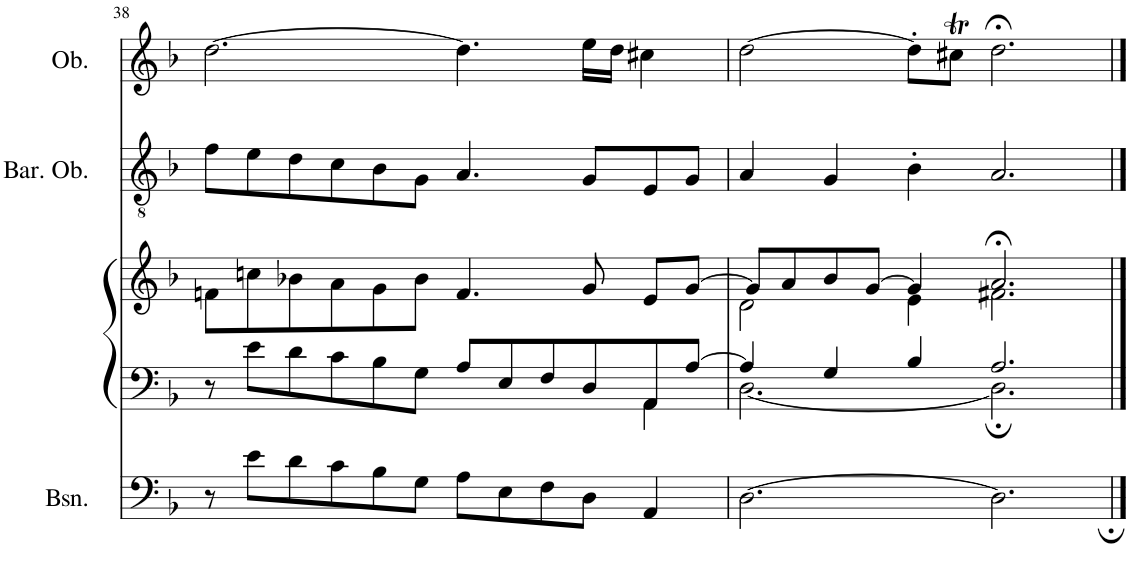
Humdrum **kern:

**kern	**kern	**kern	**kern	**kern	**kern
*part5	*part4	*part4	*part3	*part2	*part1
*staff6	*staff5	*staff4	*staff3	*staff2	*staff1
*I"Bassoon	*I"Piano	*	*I"Violoncello	*I"Baritone Oboe	*I"Oboe
*I'Bsn.	*I'Pno	*	*I'Vc.	*I'Bar. Ob.	*I'Ob.
!!LO:PB:g=z
*clefF4	*clefF4	*clefG2	*clefF4	*clefGv2	*clefG2
*k[b-]	*k[b-]	*k[b-]	*k[b-]	*k[b-]	*k[b-]
*M6/4	*M6/4	*M6/4	*M6/4	*M6/4	*M6/4
=38	=38	=38	=38	=38	=38
*	*^	*	*	*	*
8r	8r	4ryy	8fn\L	8r	8f\L	[2.dd\
8e\L	8e\L	.	8ccn\	8e\L	8e\	.
*	*v	*v	*	*	*	*
8d\	8d\	8b-X\	8d\	8d\	.
8c\	8c\	8a\	8c\	8c\	.
8B-\	8B-\	8g\	8B-\	8B-\	.
8G\J	8G\J	8b-\J	8G\J	8G\J	.
8A\L	8A/L	4.f/	8A\L	4.A/	4.dd\]
8E\	8E/	.	8E\	.	.
8F\	8F/	.	8F\	.	.
8D\J	8D/	8g/	8D\J	8G/L	16ee\LL
.	.	.	.	.	16dd\JJ
*	*^	*	*	*	*
4AA/	8AA/	4AA\	8e/L	4AA	8E/	4cc#X\
.	[8A/J	.	[8g/J	.	8G/J	.
=39	=39	=39	=39	=39	=39	=39
*	*	*	*^	*	*	*
[2.D\	4A/]	[2.D\	8g/L]	2d\	[2.D	4A/	[2dd\
.	.	.	8a/	.	.	.	.
.	4G/	.	8b-/	.	.	4G/	.
.	.	.	[8g/J	.	.	.	.
.	4B-/	.	4g/]	4e\	.	4B-'\	8dd'\L]
.	.	.	.	.	.	.	8cc#Xt\J
2.D\]	2.A/	2.D;\]	2.a;</	2.f#X\	2.D]	2.A/	2.dd;<\
*	*v	*v	*	*	*	*	*
*	*	*v	*v	*	*	*
==	==	==	==	==	==
*-	*-	*-	*-	*-	*-
